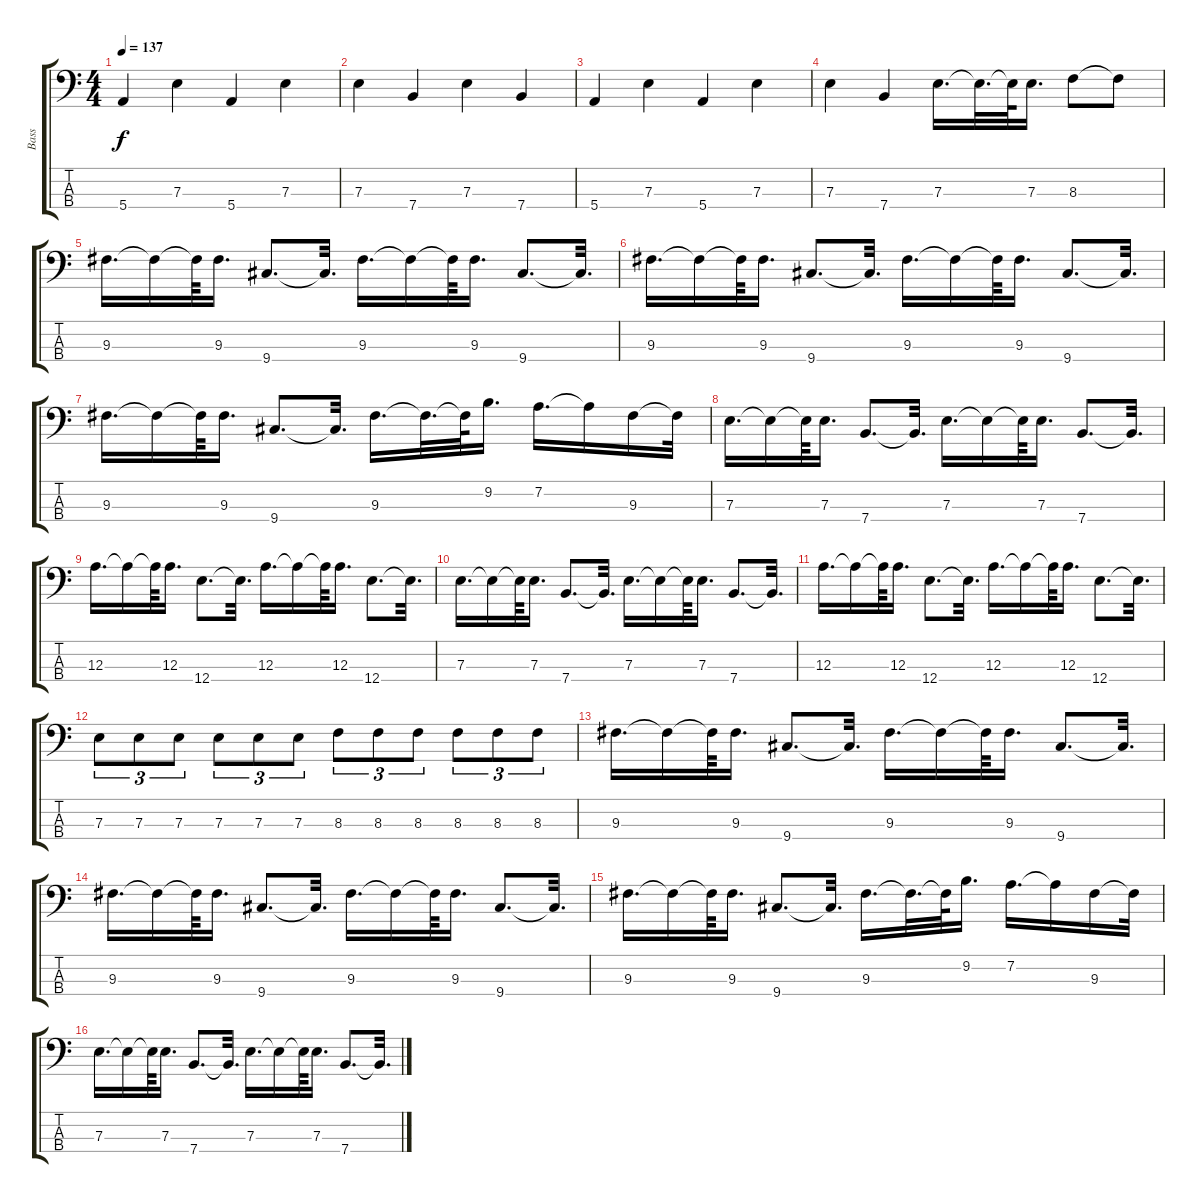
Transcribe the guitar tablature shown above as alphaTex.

\track ("Bass" "Bass") {instrument electricbassfinger}
\staff {score tabs}
\tuning (G2 D2 A1 E1) {hide}
\ts (4 4)
\tempo 137
\clef f4
\ks c
5.4.4{dy f} 7.3.4 5.4.4 7.3.4 |
7.3.4 7.4.4 7.3.4 7.4.4 |
5.4.4 7.3.4 5.4.4 7.3.4 |
7.3.4 7.4.4 7.3.16{d} 7.3{t}.32{d} 7.3{t}.64 7.3.16{d} 8.3.8 8.3{t}.8 |
9.3.16{d} 9.3{t}.16 9.3{t}.64 9.3.16{d} 9.4.8{d} 9.4{t}.32{d} 9.3.16{d} 9.3{t}.16 9.3{t}.64 9.3.16{d} 9.4.8{d} 9.4{t}.32{d} |
9.3.16{d} 9.3{t}.16 9.3{t}.64 9.3.16{d} 9.4.8{d} 9.4{t}.32{d} 9.3.16{d} 9.3{t}.16 9.3{t}.64 9.3.16{d} 9.4.8{d} 9.4{t}.32{d} |
9.3.16{d} 9.3{t}.16 9.3{t}.64 9.3.16{d} 9.4.8{d} 9.4{t}.32{d} 9.3.16{d} 9.3{t}.32{d} 9.3{t}.64 9.2.16{d} 7.2.16{d} 7.2{t}.16 9.3.16 9.3{t}.32 |
7.3.16{d} 7.3{t}.16 7.3{t}.64 7.3.16{d} 7.4.8{d} 7.4{t}.32{d} 7.3.16{d} 7.3{t}.16 7.3{t}.64 7.3.16{d} 7.4.8{d} 7.4{t}.32{d} |
12.3.16{d} 12.3{t}.16 12.3{t}.64 12.3.16{d} 12.4.8{d} 12.4{t}.32{d} 12.3.16{d} 12.3{t}.16 12.3{t}.64 12.3.16{d} 12.4.8{d} 12.4{t}.32{d} |
7.3.16{d} 7.3{t}.16 7.3{t}.64 7.3.16{d} 7.4.8{d} 7.4{t}.32{d} 7.3.16{d} 7.3{t}.16 7.3{t}.64 7.3.16{d} 7.4.8{d} 7.4{t}.32{d} |
12.3.16{d} 12.3{t}.16 12.3{t}.64 12.3.16{d} 12.4.8{d} 12.4{t}.32{d} 12.3.16{d} 12.3{t}.16 12.3{t}.64 12.3.16{d} 12.4.8{d} 12.4{t}.32{d} |
7.3.8{tu (3 2)} 7.3.8{tu (3 2)} 7.3.8{tu (3 2)} 7.3.8{tu (3 2)} 7.3.8{tu (3 2)} 7.3.8{tu (3 2)} 8.3.8{tu (3 2)} 8.3.8{tu (3 2)} 8.3.8{tu (3 2)} 8.3.8{tu (3 2)} 8.3.8{tu (3 2)} 8.3.8{tu (3 2)} |
9.3.16{d} 9.3{t}.16 9.3{t}.64 9.3.16{d} 9.4.8{d} 9.4{t}.32{d} 9.3.16{d} 9.3{t}.16 9.3{t}.64 9.3.16{d} 9.4.8{d} 9.4{t}.32{d} |
9.3.16{d} 9.3{t}.16 9.3{t}.64 9.3.16{d} 9.4.8{d} 9.4{t}.32{d} 9.3.16{d} 9.3{t}.16 9.3{t}.64 9.3.16{d} 9.4.8{d} 9.4{t}.32{d} |
9.3.16{d} 9.3{t}.16 9.3{t}.64 9.3.16{d} 9.4.8{d} 9.4{t}.32{d} 9.3.16{d} 9.3{t}.32{d} 9.3{t}.64 9.2.16{d} 7.2.16{d} 7.2{t}.16 9.3.16 9.3{t}.32 |
7.3.16{d} 7.3{t}.16 7.3{t}.64 7.3.16{d} 7.4.8{d} 7.4{t}.32{d} 7.3.16{d} 7.3{t}.16 7.3{t}.64 7.3.16{d} 7.4.8{d} 7.4{t}.32{d}
